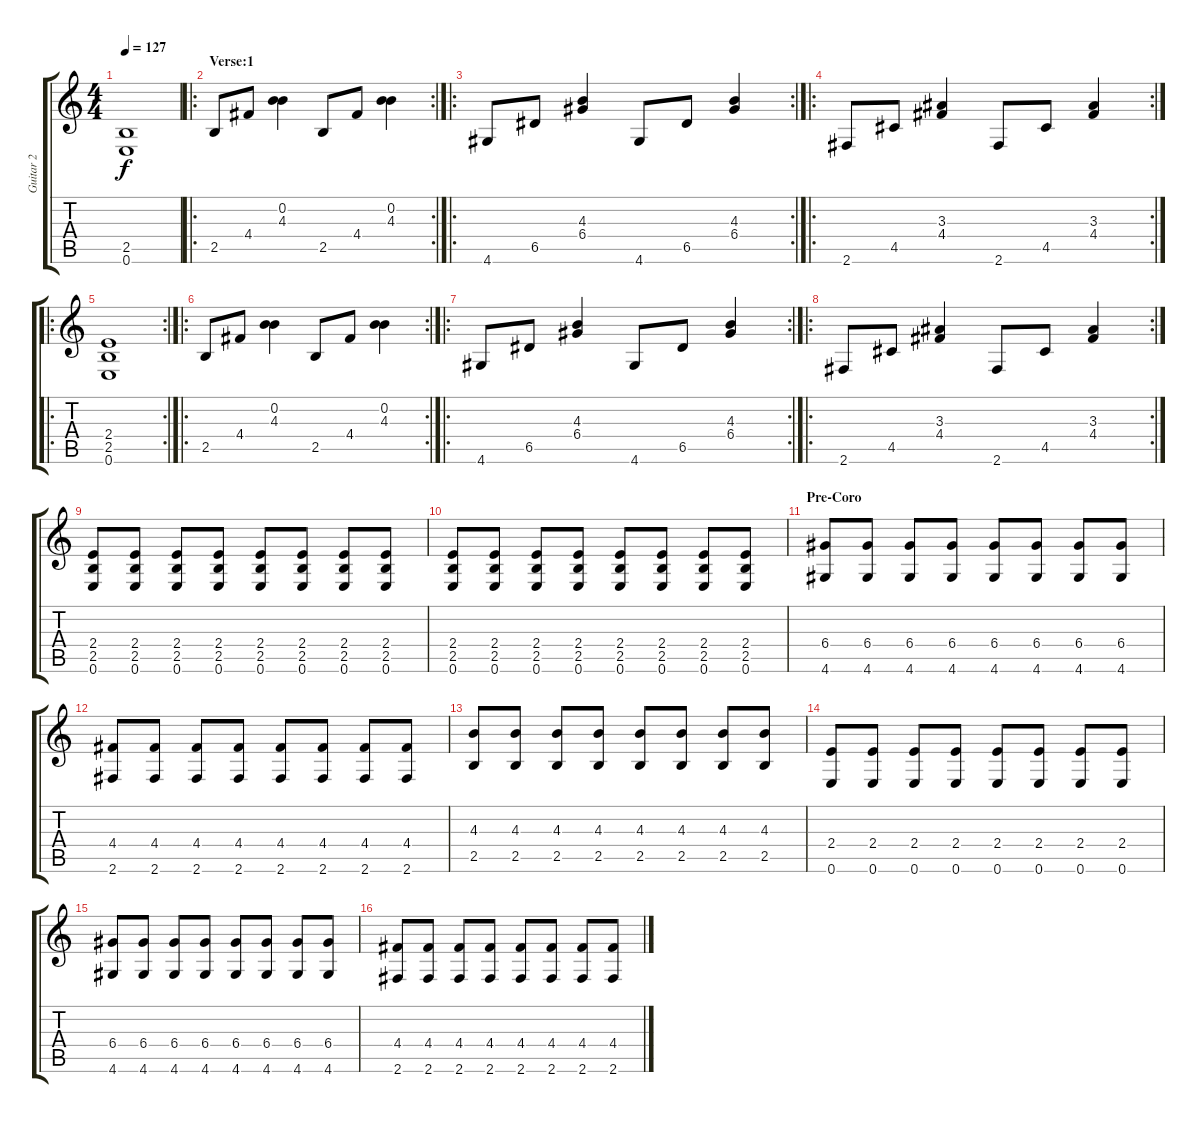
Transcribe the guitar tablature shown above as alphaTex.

\track ("Guitar 2" "Guitar 2") {instrument distortionguitar}
\staff {score tabs}
\tuning (E4 B3 G3 D3 A2 E2) {hide}
\ts (4 4)
\tempo 127
\clef g2
\ks c
(2.5{t} 0.6{t}).1{dy f} |
\ro
\rc 2
\section ("" "Verse:1")
2.5.8 4.4.8 (0.2 4.3).4 2.5.8 4.4.8 (0.2 4.3).4 |
\ro
\rc 2
4.6.8 6.5.8 (4.3 6.4).4 4.6.8 6.5.8 (4.3 6.4).4 |
\ro
\rc 2
2.6.8 4.5.8 (3.3 4.4).4 2.6.8 4.5.8 (3.3 4.4).4 |
\ro
\rc 2
(2.4 2.5 0.6).1 |
\ro
\rc 2
2.5.8 4.4.8 (0.2 4.3).4 2.5.8 4.4.8 (0.2 4.3).4 |
\ro
\rc 2
4.6.8 6.5.8 (4.3 6.4).4 4.6.8 6.5.8 (4.3 6.4).4 |
\ro
\rc 2
2.6.8 4.5.8 (3.3 4.4).4 2.6.8 4.5.8 (3.3 4.4).4 |
(2.4 2.5 0.6).8 (2.4 2.5 0.6).8 (2.4 2.5 0.6).8 (2.4 2.5 0.6).8 (2.4 2.5 0.6).8 (2.4 2.5 0.6).8 (2.4 2.5 0.6).8 (2.4 2.5 0.6).8 |
(2.4 2.5 0.6).8 (2.4 2.5 0.6).8 (2.4 2.5 0.6).8 (2.4 2.5 0.6).8 (2.4 2.5 0.6).8 (2.4 2.5 0.6).8 (2.4 2.5 0.6).8 (2.4 2.5 0.6).8 |
\section ("" "Pre-Coro")
(6.4 4.6).8 (6.4 4.6).8 (6.4 4.6).8 (6.4 4.6).8 (6.4 4.6).8 (6.4 4.6).8 (6.4 4.6).8 (6.4 4.6).8 |
(4.4 2.6).8 (4.4 2.6).8 (4.4 2.6).8 (4.4 2.6).8 (4.4 2.6).8 (4.4 2.6).8 (4.4 2.6).8 (4.4 2.6).8 |
(4.3 2.5).8 (4.3 2.5).8 (4.3 2.5).8 (4.3 2.5).8 (4.3 2.5).8 (4.3 2.5).8 (4.3 2.5).8 (4.3 2.5).8 |
(2.4 0.6).8 (2.4 0.6).8 (2.4 0.6).8 (2.4 0.6).8 (2.4 0.6).8 (2.4 0.6).8 (2.4 0.6).8 (2.4 0.6).8 |
(6.4 4.6).8 (6.4 4.6).8 (6.4 4.6).8 (6.4 4.6).8 (6.4 4.6).8 (6.4 4.6).8 (6.4 4.6).8 (6.4 4.6).8 |
(4.4 2.6).8 (4.4 2.6).8 (4.4 2.6).8 (4.4 2.6).8 (4.4 2.6).8 (4.4 2.6).8 (4.4 2.6).8 (4.4 2.6).8
